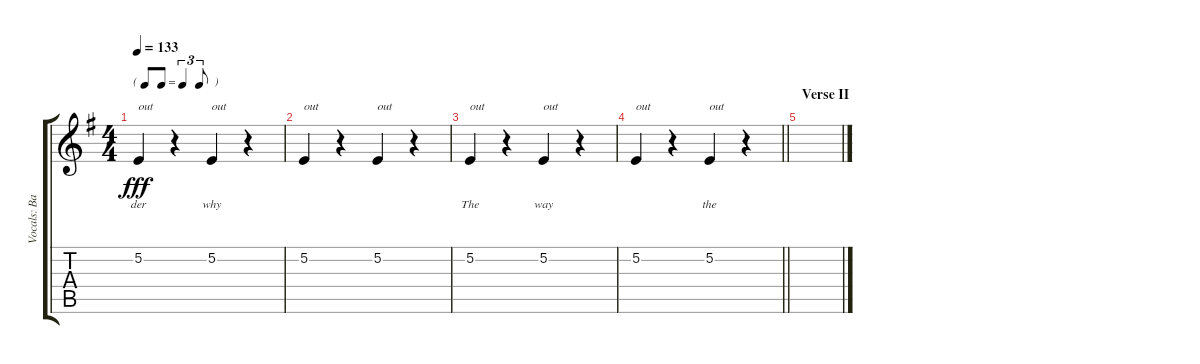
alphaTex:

\track ("Vocals: Back" "Vocals: Ba") {instrument choiraahs}
\staff {score tabs}
\tuning (E4 B3 G3 D3 A2 E2) {hide}
\ts (4 4)
\tf triplet8th
\tempo 133
\clef g2
\ks g
5.2.4{txt "out" lyrics (0 "der") lyrics (1 "") lyrics (2 "") lyrics (3 "") lyrics (4 "") dy fff} r.4 5.2.4{txt "out" lyrics (0 "why") lyrics (1 "") lyrics (2 "") lyrics (3 "") lyrics (4 "")} r.4 |
5.2.4{txt "out" lyrics (0 "") lyrics (1 "") lyrics (2 "") lyrics (3 "") lyrics (4 "")} r.4 5.2.4{txt "out" lyrics (0 "") lyrics (1 "") lyrics (2 "") lyrics (3 "") lyrics (4 "")} r.4 |
5.2.4{txt "out" lyrics (0 "The") lyrics (1 "") lyrics (2 "") lyrics (3 "") lyrics (4 "")} r.4 5.2.4{txt "out" lyrics (0 "way") lyrics (1 "") lyrics (2 "") lyrics (3 "") lyrics (4 "")} r.4 |
\barLineRight lightlight
5.2.4{txt "out" lyrics (0 "") lyrics (1 "") lyrics (2 "") lyrics (3 "") lyrics (4 "")} r.4 5.2.4{txt "out" lyrics (0 "the") lyrics (1 "") lyrics (2 "") lyrics (3 "") lyrics (4 "")} r.4 |
\section ("" "Verse II")
